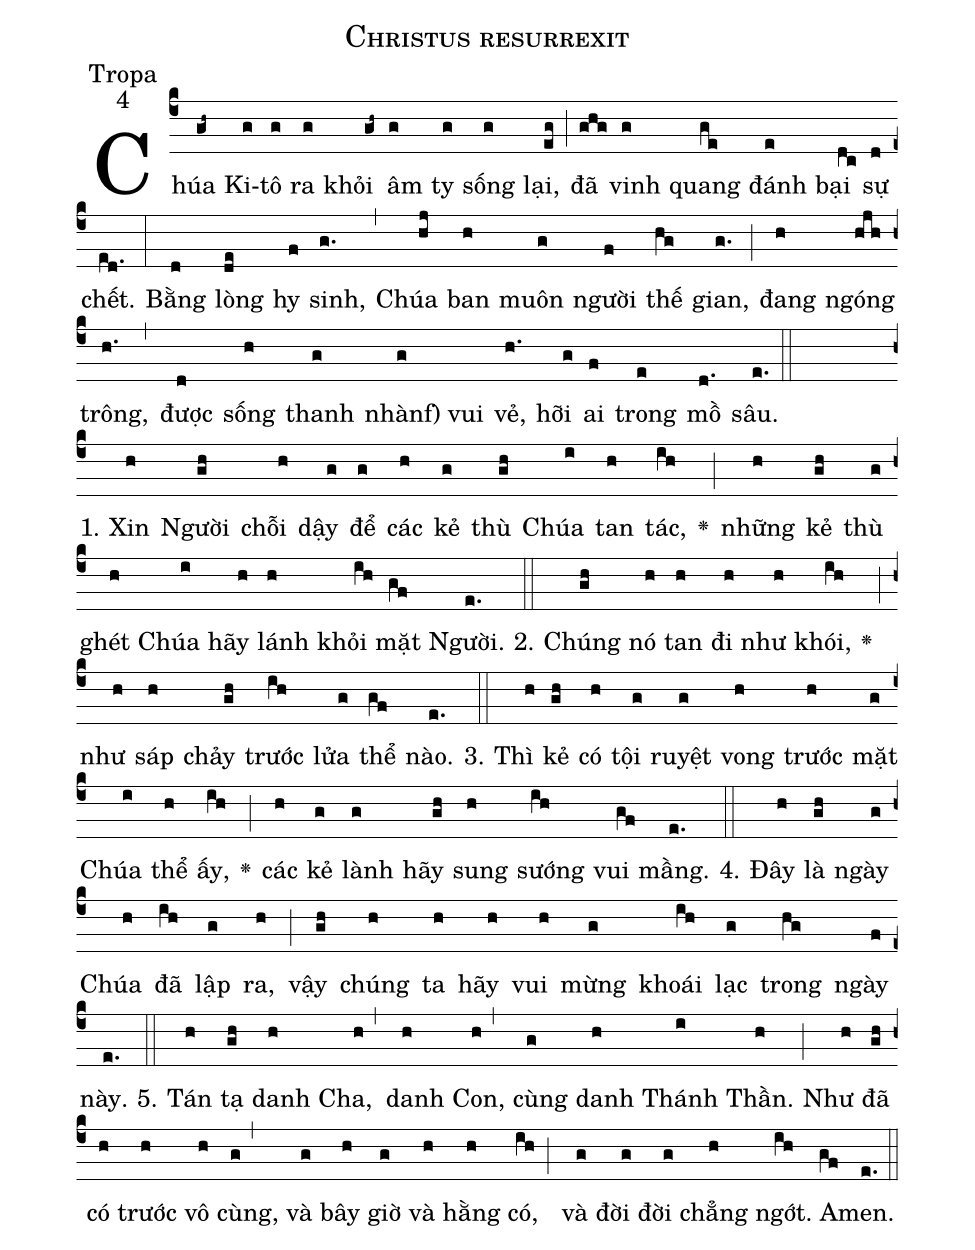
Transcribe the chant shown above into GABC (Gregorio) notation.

name:Christus resurrexit;
office-part:Tropa;
mode:4;
%%
(c4)Chúa(gh~) Ki-(g)tô(g) ra(g) khỏi(gh~) âm(g) ty(g) sống(g) lại,(eg) (;) đã(ghg) vinh(g) quang(ge) đánh(e) bại(dc) sự(d) chết.(ed.) (:) Bằng(d) lòng(de) hy(f) sinh,(g.) (,) Chúa(hj) ban(h) muôn(g) người(f) thế(hg) gian,(g.) (;) đang(h) ngóng(hjh) trông,(h.) (,) được(d) sống(h) thanh(g) nhànf) vui(g) vẻ,(h.) hỡi(g) ai(f) trong(e) mồ(d.) sâu.(e.::Z)
1. Xin(h) Người(gh) chỗi(h) dậy(g) để(g) các(h) kẻ(g) thù(gh) Chúa(i) tan(h) tác,(ih) <v>\greheightstar</v>(;) những(h) kẻ(gh) thù(g) ghét(h) Chúa(i) hãy(h) lánh(h) khỏi(ih) mặt(gf) Người.(e.) (::)
2. Chúng(gh) nó(h) tan(h) đi(h) như(h) khói,(ih) <v>\greheightstar</v>(;) như(h) sáp(h) chảy(gh) trước(ih) lửa(g) thể(gf) nào.(e.) (::)
3. Thì(h) kẻ(gh) có(h) tội(g) ruyệt(g) vong(h) trước(h) mặt(g) Chúa(i) thể(h) ấy,(ih) <v>\greheightstar</v>(;) các(h) kẻ(g) lành(g)  hãy(gh) sung(h) sướng(ih) vui(gf) mầng.(e.) (::)
4. Đây(h) là(gh) ngày(g) Chúa(h) đã(ih) lập(g) ra,(h) (;) vậy(gh) chúng(h) ta(h) hãy(h) vui(h) mừng(g) khoái(ih) lạc(g) trong(hg) ngày(f) này.(e.) (::)
5. Tán(h) tạ(gh) danh(h) Cha,(h,) danh(h) Con,(h,) cùng(g) danh(h) Thánh(i) Thần.(h) (;) Như(h) đã(gh) có(h) trước(h) vô(h) cùng,(g,) và(g) bây(h) giờ(g) và(h) hằng(h) có,(ih;) và(g) đời(g) đời(g) chẳng(h) ngớt.(ih) A(gf)men.(e.) (::)
